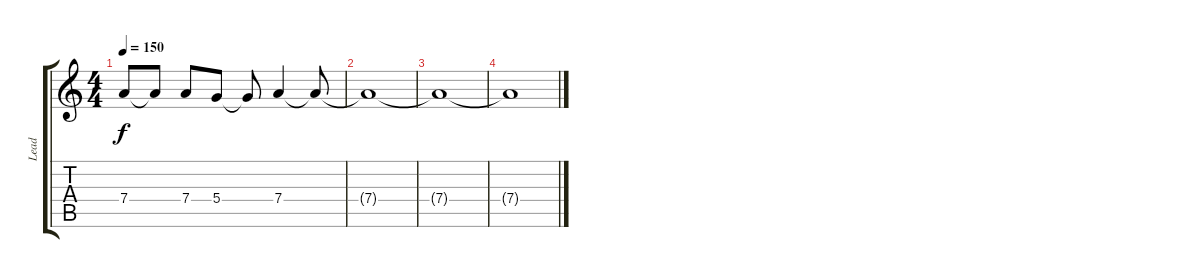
\track ("Lead" "Lead") {instrument overdrivenguitar}
\staff {score tabs}
\tuning (E4 B3 G3 D3 A2 D2) {hide}
\ts (4 4)
\tempo 150
\clef g2
\ks c
7.4{t}.8{dy f} 7.4{t}.8 7.4.8 5.4.8 5.4{t}.8 7.4.4 7.4{t}.8 |
7.4{t}.1 |
7.4{t}.1{volume 0} |
7.4{t}.1
